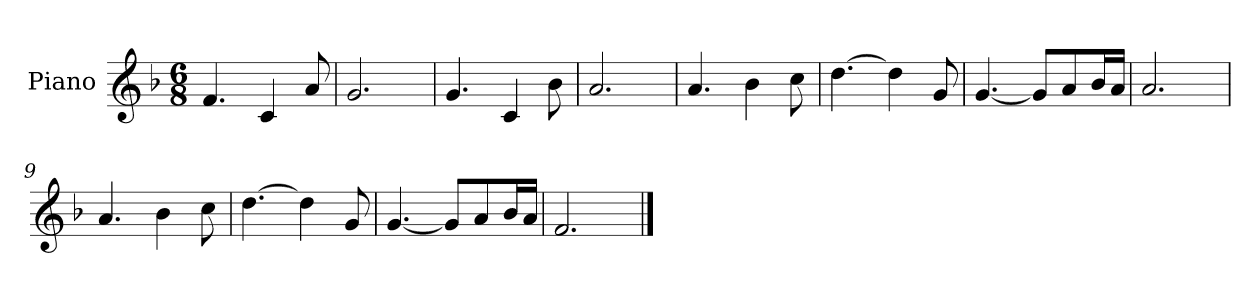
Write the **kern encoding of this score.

**kern
*part1
*staff1
*I"Piano
*I'Pno.
*clefG2
*k[b-]
*M6/8
=1
4.f/
4c/
8a/
=2
2.g/
=3
4.g/
4c/
8b-\
=4
2.a/
=5
4.a/
4b-\
8cc\
=6
[4.dd\
4dd\]
8g/
=7
[4.g/
8g/L]
8a/
16b-/L
16a/JJ
=8
2.a/
=9
4.a/
4b-\
8cc\
=10
[4.dd\
4dd\]
8g/
=11
[4.g/
8g/L]
8a/
16b-/L
16a/JJ
=12
2.f/
==
*-
